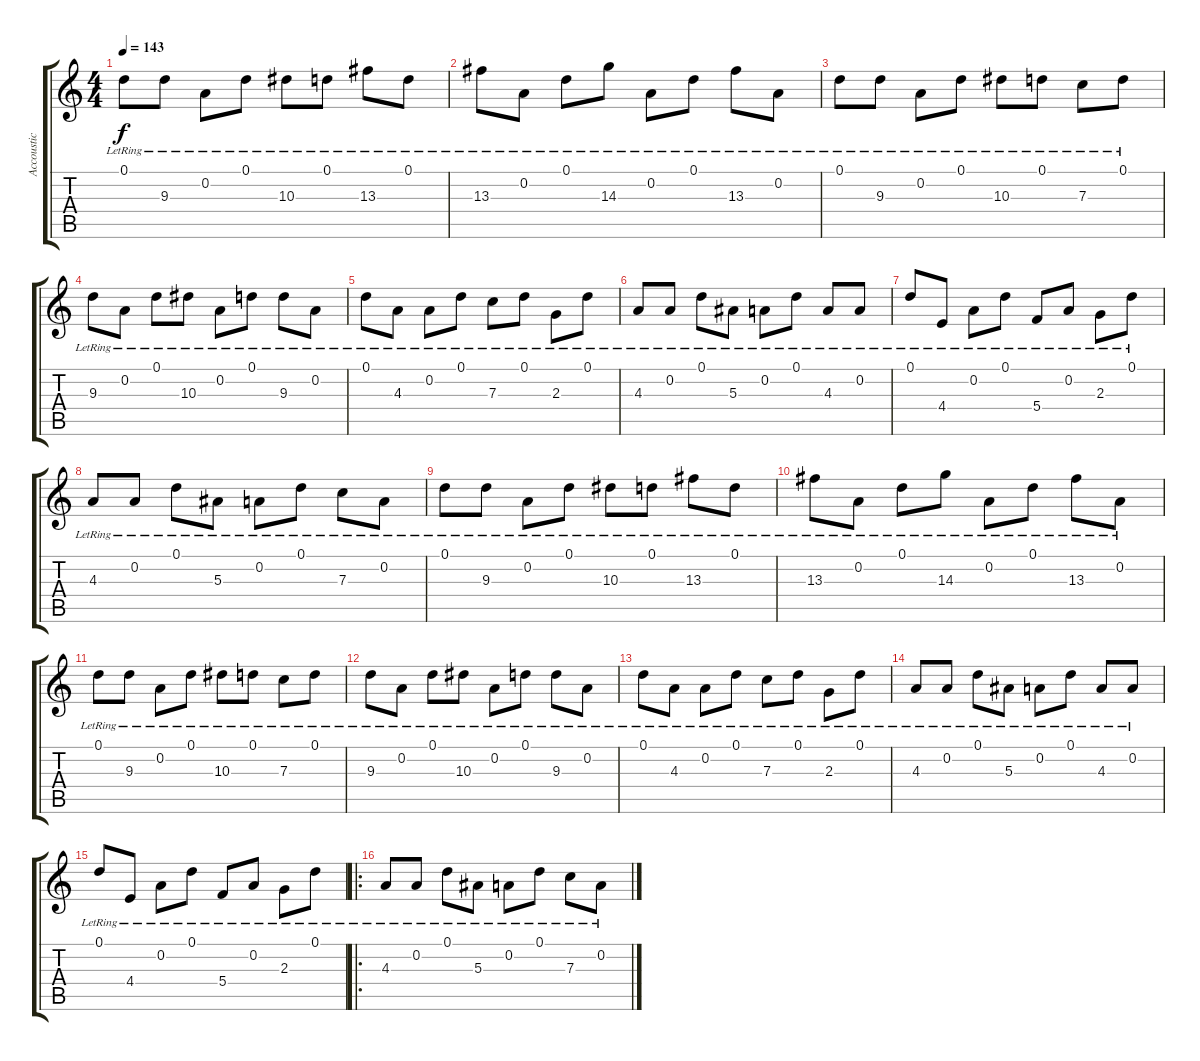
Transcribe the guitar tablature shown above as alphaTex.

\track ("Accoustic Guitar" "Accoustic ") {instrument acousticguitarnylon}
\staff {score tabs}
\tuning (D4 A3 F3 C3 G2 D2) {hide}
\ts (4 4)
\tempo 143
\clef g2
\ks c
0.1{lr}.8{dy f} 9.3{lr}.8 0.2{lr}.8 0.1{lr}.8 10.3{lr}.8 0.1{lr}.8 13.3{lr}.8 0.1{lr}.8 |
13.3{lr}.8 0.2{lr}.8 0.1{lr}.8 14.3{lr}.8 0.2{lr}.8 0.1{lr}.8 13.3{lr}.8 0.2{lr}.8 |
0.1{lr}.8 9.3{lr}.8 0.2{lr}.8 0.1{lr}.8 10.3{lr}.8 0.1{lr}.8 7.3{lr}.8 0.1{lr}.8 |
9.3{lr}.8 0.2{lr}.8 0.1{lr}.8 10.3{lr}.8 0.2{lr}.8 0.1{lr}.8 9.3{lr}.8 0.2{lr}.8 |
0.1{lr}.8 4.3{lr}.8 0.2{lr}.8 0.1{lr}.8 7.3{lr}.8 0.1{lr}.8 2.3{lr}.8 0.1{lr}.8 |
4.3{lr}.8 0.2{lr}.8 0.1{lr}.8 5.3{lr}.8 0.2{lr}.8 0.1{lr}.8 4.3{lr}.8 0.2{lr}.8 |
0.1{lr}.8 4.4{lr}.8 0.2{lr}.8 0.1{lr}.8 5.4{lr}.8 0.2{lr}.8 2.3{lr}.8 0.1{lr}.8 |
4.3{lr}.8 0.2{lr}.8 0.1{lr}.8 5.3{lr}.8 0.2{lr}.8 0.1{lr}.8 7.3{lr}.8 0.2{lr}.8 |
0.1{lr}.8 9.3{lr}.8 0.2{lr}.8 0.1{lr}.8 10.3{lr}.8 0.1{lr}.8 13.3{lr}.8 0.1{lr}.8 |
13.3{lr}.8 0.2{lr}.8 0.1{lr}.8 14.3{lr}.8 0.2{lr}.8 0.1{lr}.8 13.3{lr}.8 0.2{lr}.8 |
0.1{lr}.8 9.3{lr}.8 0.2{lr}.8 0.1{lr}.8 10.3{lr}.8 0.1{lr}.8 7.3{lr}.8 0.1{lr}.8 |
9.3{lr}.8 0.2{lr}.8 0.1{lr}.8 10.3{lr}.8 0.2{lr}.8 0.1{lr}.8 9.3{lr}.8 0.2{lr}.8 |
0.1{lr}.8 4.3{lr}.8 0.2{lr}.8 0.1{lr}.8 7.3{lr}.8 0.1{lr}.8 2.3{lr}.8 0.1{lr}.8 |
4.3{lr}.8 0.2{lr}.8 0.1{lr}.8 5.3{lr}.8 0.2{lr}.8 0.1{lr}.8 4.3{lr}.8 0.2{lr}.8 |
0.1{lr}.8 4.4{lr}.8 0.2{lr}.8 0.1{lr}.8 5.4{lr}.8 0.2{lr}.8 2.3{lr}.8 0.1{lr}.8 |
\ro
4.3{lr}.8 0.2{lr}.8 0.1{lr}.8 5.3{lr}.8 0.2{lr}.8 0.1{lr}.8 7.3{lr}.8 0.2{lr}.8
